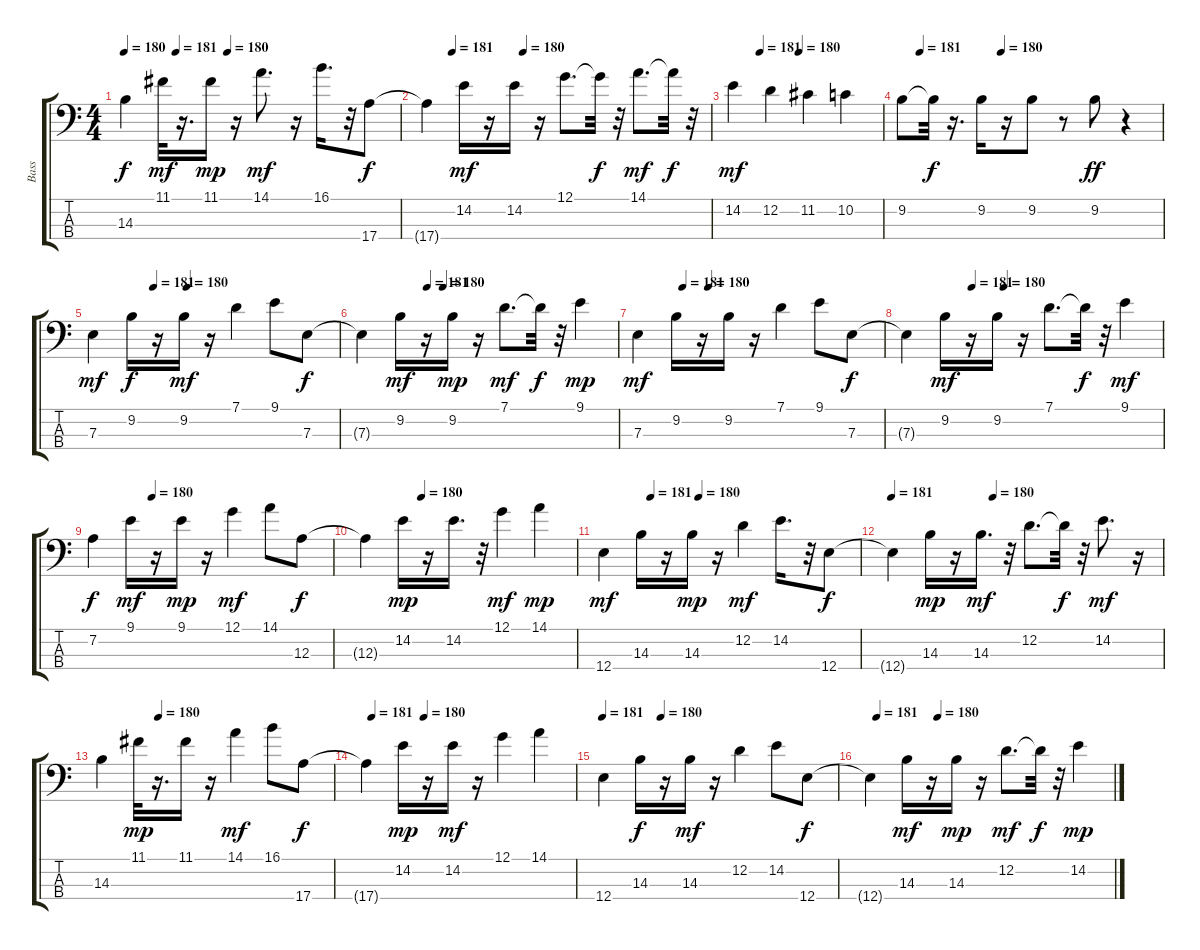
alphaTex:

\track ("Bass" "Bass") {instrument fretlessbass}
\staff {score tabs}
\tuning (G2 D2 A1 E1) {hide}
\ts (4 4)
\tempo 180
\tempo (181 0.1875)
\tempo (180 0.375)
\clef f4
\ks c
14.3.4{dy f} 11.1.32{dy mf} r.16{d} 11.1.16{dy mp} r.16 14.1.8{d dy mf} r.16 16.1.16{d} r.32 17.4.8{dy f} |
\tempo (181 0.09375)
\tempo (180 0.34375)
17.4{t}.4 14.2.16{dy mf} r.16 14.2.16 r.16 12.1.8{d} 12.1{t}.32{dy f} r.32 14.1.8{d dy mf} 14.1{t}.32{dy f} r.32 |
\tempo (181 0.1875)
\tempo (180 0.4479166666666667)
14.2.4{dy mf} 12.2.4 11.2.4 10.2.4 |
\tempo (181 0.07291666666666667)
\tempo (180 0.3854166666666667)
9.2.8 9.2{t}.32{dy f} r.16{d} 9.2.16 r.16 9.2.8 r.8 9.2.8{dy ff} r.4 |
\tempo (181 0.25)
\tempo (180 0.3854166666666667)
7.3.4{dy mf} 9.2.16{dy f} r.16 9.2.16{dy mf} r.16 7.1.4 9.1.8 7.3.8{dy f} |
\tempo (181 0.2604166666666667)
\tempo (180 0.3229166666666667)
7.3{t}.4 9.2.16{dy mf} r.16 9.2.16{dy mp} r.16 7.1.8{d dy mf} 7.1{t}.32{dy f} r.32 9.1.4{dy mp} |
\tempo (181 0.1875)
\tempo (180 0.2916666666666667)
7.3.4{dy mf} 9.2.16 r.16 9.2.16 r.16 7.1.4 9.1.8 7.3.8{dy f} |
\tempo (181 0.2604166666666667)
\tempo (180 0.3854166666666667)
7.3{t}.4 9.2.16{dy mf} r.16 9.2.16 r.16 7.1.8{d} 7.1{t}.32{dy f} r.32 9.1.4{dy mf} |
\tempo (180 0.25)
7.2.4{dy f} 9.1.16{dy mf} r.16 9.1.16{dy mp} r.16 12.1.4{dy mf} 14.1.8 12.3.8{dy f} |
\tempo (180 0.2708333333333333)
12.3{t}.4 14.2.16{dy mp} r.16 14.2.16{d} r.32 12.1.4{dy mf} 14.1.4{dy mp} |
\tempo (181 0.1875)
\tempo (180 0.375)
12.4.4{dy mf} 14.3.16 r.16 14.3.16{dy mp} r.16 12.2.4{dy mf} 14.2.16{d} r.32 12.4.8{dy f} |
\tempo 181
\tempo (180 0.375)
12.4{t}.4 14.3.16{dy mp} r.16 14.3.16{d dy mf} r.32 12.2.8{d} 12.2{t}.32{dy f} r.32 14.2.8{d dy mf} r.16 |
\tempo (180 0.25)
14.3.4 11.1.32{dy mp} r.16{d} 11.1.16 r.16 14.1.4{dy mf} 16.1.8 17.4.8{dy f} |
\tempo (181 0.03125)
\tempo (180 0.28125)
17.4{t}.4 14.2.16{dy mp} r.16 14.2.16{dy mf} r.16 12.1.4 14.1.4 |
\tempo 181
\tempo (180 0.25)
12.4.4 14.3.16{dy f} r.16 14.3.16{dy mf} r.16 12.2.4 14.2.8 12.4.8{dy f} |
\tempo (181 0.03125)
\tempo (180 0.28125)
12.4{t}.4 14.3.16{dy mf} r.16 14.3.16{dy mp} r.16 12.2.8{d dy mf} 12.2{t}.32{dy f} r.32 14.2.4{dy mp}
